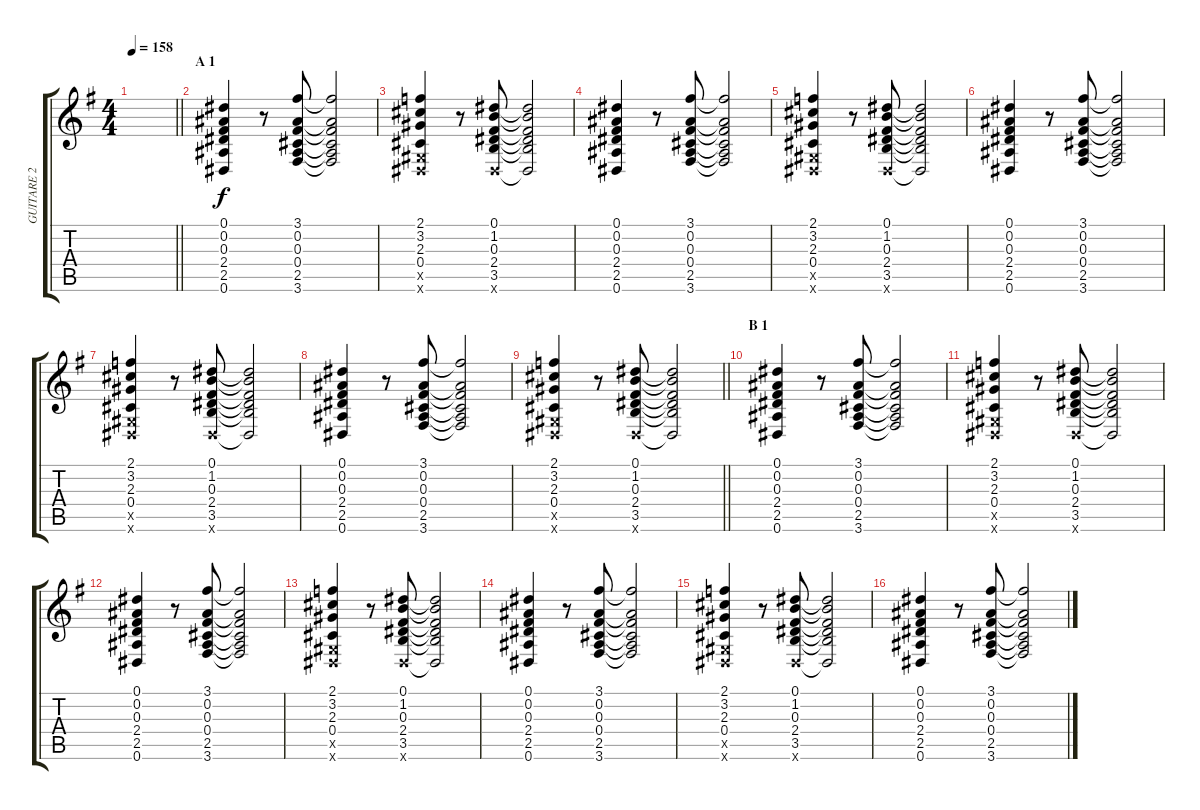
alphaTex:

\track ("GUITARE 2" "GUITARE 2") {instrument electricguitarclean}
\staff {score tabs}
\tuning (Eb4 Bb3 Gb3 Db3 Ab2 Eb2) {hide}
\ts (4 4)
\tempo 158
\clef g2
\barLineRight lightlight
\ks g
|
\section ("" "A 1")
(0.1 0.2 0.3 2.4 2.5 0.6).4 r.8 (3.1 0.2 0.3 0.4 2.5 3.6).8 (3.1{t} 0.2{t} 0.3{t} 0.4{t} 2.5{t} 3.6{t}).2 |
(2.1 3.2 2.3 0.4 0.5{x} 0.6{x}).4 r.8 (0.1 1.2 0.3 2.4 3.5 0.6{x}).8 (0.1{t} 1.2{t} 0.3{t} 2.4{t} 3.5{t} 0.6{t}).2 |
(0.1 0.2 0.3 2.4 2.5 0.6).4 r.8 (3.1 0.2 0.3 0.4 2.5 3.6).8 (3.1{t} 0.2{t} 0.3{t} 0.4{t} 2.5{t} 3.6{t}).2 |
(2.1 3.2 2.3 0.4 0.5{x} 0.6{x}).4 r.8 (0.1 1.2 0.3 2.4 3.5 0.6{x}).8 (0.1{t} 1.2{t} 0.3{t} 2.4{t} 3.5{t} 0.6{t}).2 |
(0.1 0.2 0.3 2.4 2.5 0.6).4 r.8 (3.1 0.2 0.3 0.4 2.5 3.6).8 (3.1{t} 0.2{t} 0.3{t} 0.4{t} 2.5{t} 3.6{t}).2 |
(2.1 3.2 2.3 0.4 0.5{x} 0.6{x}).4 r.8 (0.1 1.2 0.3 2.4 3.5 0.6{x}).8 (0.1{t} 1.2{t} 0.3{t} 2.4{t} 3.5{t} 0.6{t}).2 |
(0.1 0.2 0.3 2.4 2.5 0.6).4 r.8 (3.1 0.2 0.3 0.4 2.5 3.6).8 (3.1{t} 0.2{t} 0.3{t} 0.4{t} 2.5{t} 3.6{t}).2 |
\barLineRight lightlight
(2.1 3.2 2.3 0.4 0.5{x} 0.6{x}).4 r.8 (0.1 1.2 0.3 2.4 3.5 0.6{x}).8 (0.1{t} 1.2{t} 0.3{t} 2.4{t} 3.5{t} 0.6{t}).2 |
\section ("" "B 1")
(0.1 0.2 0.3 2.4 2.5 0.6).4 r.8 (3.1 0.2 0.3 0.4 2.5 3.6).8 (3.1{t} 0.2{t} 0.3{t} 0.4{t} 2.5{t} 3.6{t}).2 |
(2.1 3.2 2.3 0.4 0.5{x} 0.6{x}).4 r.8 (0.1 1.2 0.3 2.4 3.5 0.6{x}).8 (0.1{t} 1.2{t} 0.3{t} 2.4{t} 3.5{t} 0.6{t}).2 |
(0.1 0.2 0.3 2.4 2.5 0.6).4 r.8 (3.1 0.2 0.3 0.4 2.5 3.6).8 (3.1{t} 0.2{t} 0.3{t} 0.4{t} 2.5{t} 3.6{t}).2 |
(2.1 3.2 2.3 0.4 0.5{x} 0.6{x}).4 r.8 (0.1 1.2 0.3 2.4 3.5 0.6{x}).8 (0.1{t} 1.2{t} 0.3{t} 2.4{t} 3.5{t} 0.6{t}).2 |
(0.1 0.2 0.3 2.4 2.5 0.6).4 r.8 (3.1 0.2 0.3 0.4 2.5 3.6).8 (3.1{t} 0.2{t} 0.3{t} 0.4{t} 2.5{t} 3.6{t}).2 |
(2.1 3.2 2.3 0.4 0.5{x} 0.6{x}).4 r.8 (0.1 1.2 0.3 2.4 3.5 0.6{x}).8 (0.1{t} 1.2{t} 0.3{t} 2.4{t} 3.5{t} 0.6{t}).2 |
(0.1 0.2 0.3 2.4 2.5 0.6).4 r.8 (3.1 0.2 0.3 0.4 2.5 3.6).8 (3.1{t} 0.2{t} 0.3{t} 0.4{t} 2.5{t} 3.6{t}).2
